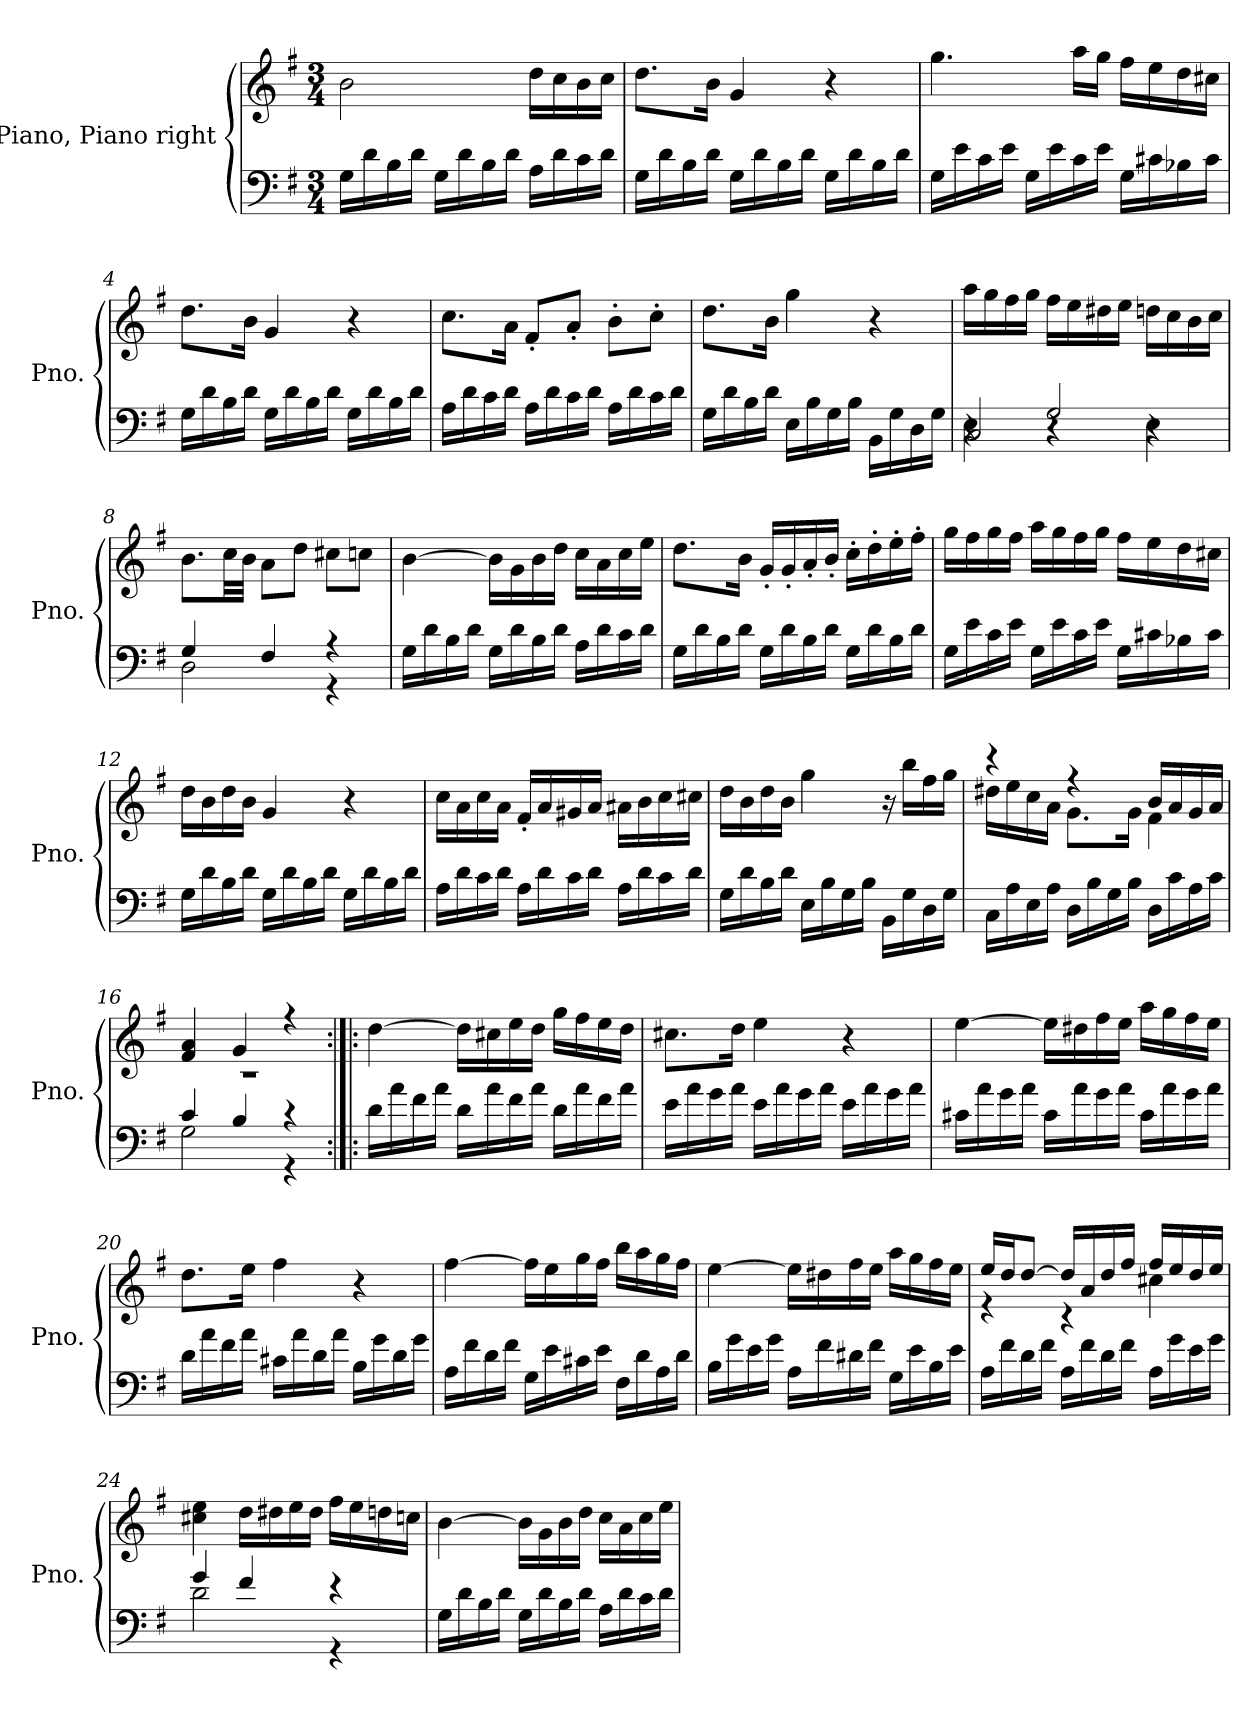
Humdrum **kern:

**kern	**kern
*part1	*part1
*staff2	*staff1
*I"Piano, Piano right	*
*I'Pno.	*
*clefF4	*clefG2
*k[f#]	*k[f#]
*M3/4	*M3/4
=1	=1
16G\LL	2b\
16d\	.
16B\	.
16d\JJ	.
16G\LL	.
16d\	.
16B\	.
16d\JJ	.
16A\LL	16dd\LL
16d\	16cc\
16c\	16b\
16d\JJ	16cc\JJ
=2	=2
16G\LL	8.dd\L
16d\	.
16B\	.
16d\JJ	16b\Jk
16G\LL	4g/
16d\	.
16B\	.
16d\JJ	.
16G\LL	4r
16d\	.
16B\	.
16d\JJ	.
=3	=3
16G\LL	4.gg\
16e\	.
16c\	.
16e\JJ	.
16G\LL	.
16e\	.
16c\	16aa\LL
16e\JJ	16gg\JJ
16G\LL	16ff#\LL
16c#X\	16ee\
16B-X\	16dd\
16c#\JJ	16cc#X\JJ
!!LO:LB:g=z
=4	=4
16G\LL	8.dd\L
16d\	.
16B\	.
16d\JJ	16b\Jk
16G\LL	4g/
16d\	.
16B\	.
16d\JJ	.
16G\LL	4r
16d\	.
16B\	.
16d\JJ	.
=5	=5
16A\LL	8.cc\L
16d\	.
16c\	.
16d\JJ	16a\Jk
16A\LL	8f#'/L
16d\	.
16c\	8a'/J
16d\JJ	.
16A\LL	8b'\L
16d\	.
16c\	8cc'\J
16d\JJ	.
=6	=6
16G\LL	8.dd\L
16d\	.
16B\	.
16d\JJ	16b\Jk
16E\LL	4gg\
16B\	.
16G\	.
16B\JJ	.
16BB\LL	4r
16G\	.
16D\	.
16G\JJ	.
=7	=7
*^	*
*	*^	*
4r	4E\	2C/	16aa\LL
.	.	.	16gg\
.	.	.	16ff#\
.	.	.	16gg\JJ
2G/	4r	.	16ff#\LL
.	.	.	16ee\
.	.	.	16dd#X\
.	.	.	16ee\JJ
.	4E\	4r	16ddn\LL
.	.	.	16cc\
.	.	.	16b\
.	.	.	16cc\JJ
*	*v	*v	*
!!LO:LB:g=z
=8	=8	=8
4G/	2D\	8.b\L
.	.	32cc\LL
.	.	32b\JJJ
4F#/	.	8a\L
.	.	8dd\J
4r	4r	8cc#X\L
.	.	8ccn\J
*v	*v	*
=9	=9
16G\LL	[4b\
16d\	.
16B\	.
16d\JJ	.
16G\LL	16b\LL]
16d\	16g\
16B\	16b\
16d\JJ	16dd\JJ
16A\LL	16cc\LL
16d\	16a\
16c\	16cc\
16d\JJ	16ee\JJ
=10	=10
16G\LL	8.dd\L
16d\	.
16B\	.
16d\JJ	16b\Jk
16G\LL	16g'/LL
16d\	16g'/
16B\	16a'/
16d\JJ	16b'/JJ
16G\LL	16cc'\LL
16d\	16dd'\
16B\	16ee'\
16d\JJ	16ff#'\JJ
=11	=11
16G\LL	16gg\LL
16e\	16ff#\
16c\	16gg\
16e\JJ	16ff#\JJ
16G\LL	16aa\LL
16e\	16gg\
16c\	16ff#\
16e\JJ	16gg\JJ
16G\LL	16ff#\LL
16c#X\	16ee\
16B-X\	16dd\
16c#\JJ	16cc#X\JJ
!!LO:LB:g=z
=12	=12
16G\LL	16dd\LL
16d\	16b\
16B\	16dd\
16d\JJ	16b\JJ
16G\LL	4g/
16d\	.
16B\	.
16d\JJ	.
16G\LL	4r
16d\	.
16B\	.
16d\JJ	.
=13	=13
16A\LL	16cc\LL
16d\	16a\
16c\	16cc\
16d\JJ	16a\JJ
16A\LL	16f#'/LL
16d\	16a/
16c\	16g#X/
16d\JJ	16a/JJ
16A\LL	16a#X\LL
16d\	16b\
16c\	16cc\
16d\JJ	16cc#X\JJ
=14	=14
16G\LL	16dd\LL
16d\	16b\
16B\	16dd\
16d\JJ	16b\JJ
16E\LL	4gg\
16B\	.
16G\	.
16B\JJ	.
16BB\LL	16r
16G\	16bb\LL
16D\	16ff#\
16G\JJ	16gg\JJ
=15	=15
*	*^
16C\LL	4r	16dd#X\LL
16A\	.	16ee\
16E\	.	16cc\
16A\JJ	.	16a\JJ
16D\LL	4r	8.g\L
16B\	.	.
16G\	.	.
16B\JJ	.	16g\Jk
16D\LL	16b/LL	4f#\
16c\	16a/	.
16A\	16g/	.
16c\JJ	16a/JJ	.
!!LO:LB:g=z	!!
=16	=16	=16
*^	*	*
4c/	2G\	4f#/ 4a/	2.r
4B/	.	4g/	.
4r	4r	4r	.
*v	*v	*	*
*	*v	*v
=17:|!|:	=17:|!|:
16d\LL	[4dd\
16a\	.
16f#\	.
16a\JJ	.
16d\LL	16dd\LL]
16a\	16cc#X\
16f#\	16ee\
16a\JJ	16dd\JJ
16d\LL	16gg\LL
16a\	16ff#\
16f#\	16ee\
16a\JJ	16dd\JJ
=18	=18
16e\LL	8.cc#X\L
16a\	.
16g\	.
16a\JJ	16dd\Jk
16e\LL	4ee\
16a\	.
16g\	.
16a\JJ	.
16e\LL	4r
16a\	.
16g\	.
16a\JJ	.
!!LO:LB:g=z
=19	=19
16c#X\LL	[4ee\
16a\	.
16g\	.
16a\JJ	.
16c#\LL	16ee\LL]
16a\	16dd#X\
16g\	16ff#\
16a\JJ	16ee\JJ
16c#\LL	16aa\LL
16a\	16gg\
16g\	16ff#\
16a\JJ	16ee\JJ
=20	=20
16d\LL	8.dd\L
16a\	.
16f#\	.
16a\JJ	16ee\Jk
16c#X\LL	4ff#\
16a\	.
16d\	.
16a\JJ	.
16B\LL	4r
16g\	.
16d\	.
16g\JJ	.
=21	=21
16A\LL	[4ff#\
16f#\	.
16d\	.
16f#\JJ	.
16G\LL	16ff#\LL]
16e\	16ee\
16c#X\	16gg\
16e\JJ	16ff#\JJ
16F#\LL	16bb\LL
16d\	16aa\
16A\	16gg\
16d\JJ	16ff#\JJ
!!LO:PB:g=z
=22	=22
16B\LL	[4ee\
16g\	.
16e\	.
16g\JJ	.
16A\LL	16ee\LL]
16f#\	16dd#X\
16d#X\	16ff#\
16f#\JJ	16ee\JJ
16G\LL	16aa\LL
16e\	16gg\
16B\	16ff#\
16e\JJ	16ee\JJ
=23	=23
*	*^
16A\LL	16ee/LL	4r
16f#\	16dd/J	.
16d\	[8dd/J	.
16f#\JJ	.	.
16A\LL	16dd/LL]	4r
16f#\	16a/	.
16d\	16dd/	.
16f#\JJ	16ff#/JJ	.
16A\LL	16ff#/LL	4cc#X\
16g\	16ee/	.
16e\	16dd/	.
16g\JJ	16ee/JJ	.
*	*v	*v
=24	=24
*^	*
4g/	2d\	4cc#X\ 4ee\
4f#/	.	16dd\LL
.	.	16dd#X\
.	.	16ee\
.	.	16dd#\JJ
4r	4r	16ff#\LL
.	.	16ee\
.	.	16ddn\
.	.	16ccn\JJ
*v	*v	*
!!LO:LB:g=z
=25	=25
16G\LL	[4b\
16d\	.
16B\	.
16d\JJ	.
16G\LL	16b\LL]
16d\	16g\
16B\	16b\
16d\JJ	16dd\JJ
16A\LL	16cc\LL
16d\	16a\
16c\	16cc\
16d\JJ	16ee\JJ
=	=
*-	*-
